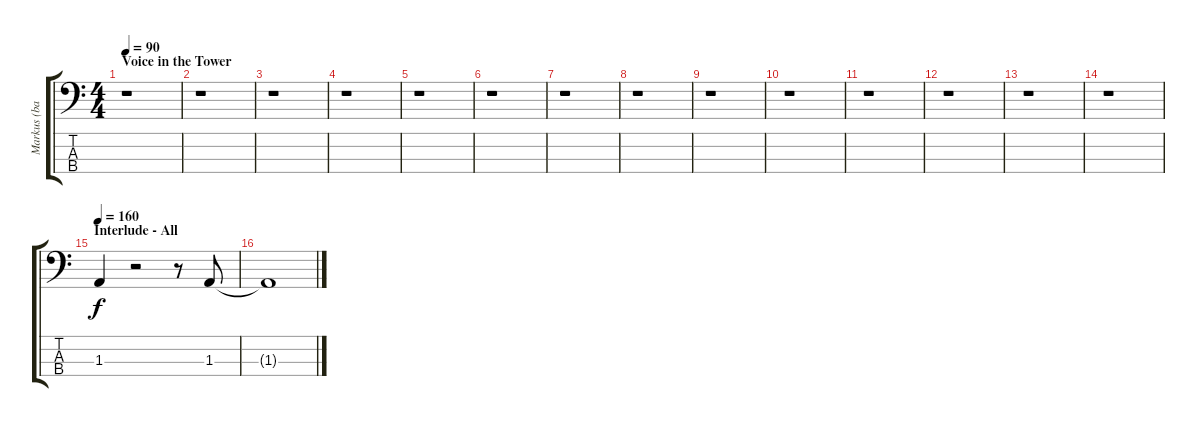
\track ("Markus (bass)" "Markus (ba") {instrument electricbassfinger}
\staff {score tabs}
\tuning (Gb2 Db2 Ab1 Eb1) {hide}
\ts (4 4)
\section ("" "Voice in the Tower")
\tempo 90
\clef f4
\ks c
r.1{dy f} |
r.1 |
r.1 |
r.1 |
r.1 |
r.1 |
r.1 |
r.1 |
r.1 |
r.1 |
r.1 |
r.1 |
r.1 |
r.1 |
\section ("" "Interlude - All")
\tempo 160
1.3.4{volume 15} r.2 r.8 1.3.8 |
1.3{t}.1
